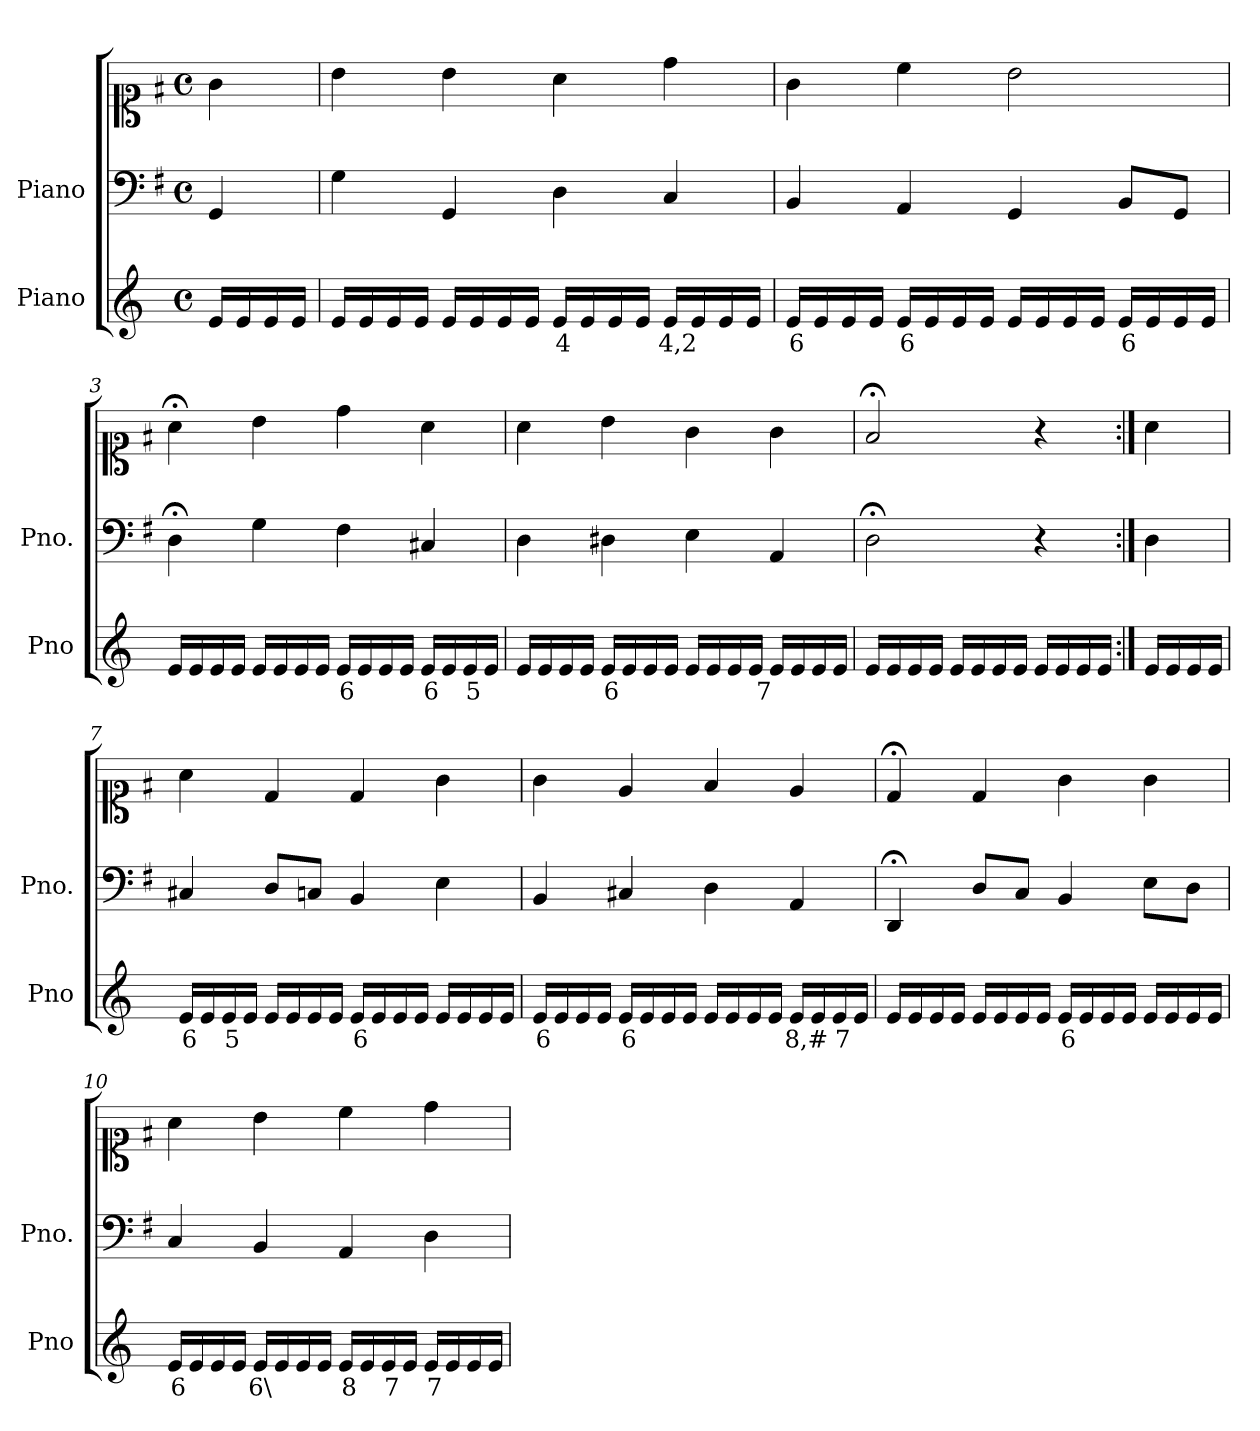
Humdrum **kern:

**kern	**text	**kern	**kern
*part2	*part2	*part1	*part1
*staff3	*staff3	*staff2	*staff1
*I"Piano	*	*I"Piano	*
*I'Pno	*	*I'Pno.	*
*clefG2	*	*clefF4	*clefC1
*k[]	*	*k[f#]	*k[f#]
*M4/4	*	*M4/4	*M4/4
*met(c)	*	*met(c)	*met(c)
=	=	=	=
16e/LL	.	4GG/	4g\
16e/	.	.	.
16e/	.	.	.
16e/JJ	.	.	.
=1	=1	=1	=1
16e/LL	.	4G\	4b\
16e/	.	.	.
16e/	.	.	.
16e/JJ	.	.	.
16e/LL	.	4GG/	4b\
16e/	.	.	.
16e/	.	.	.
16e/JJ	.	.	.
!	!LO:LY:b	!	!
16e/LL	4	4D\	4a\
16e/	.	.	.
16e/	.	.	.
16e/JJ	.	.	.
!	!LO:LY:b	!	!
16e/LL	4,2	4C/	4dd\
16e/	.	.	.
16e/	.	.	.
16e/JJ	.	.	.
=2	=2	=2	=2
!	!LO:LY:b	!	!
16e/LL	6	4BB/	4g\
16e/	.	.	.
16e/	.	.	.
16e/JJ	.	.	.
!	!LO:LY:b	!	!
16e/LL	6	4AA/	4cc\
16e/	.	.	.
16e/	.	.	.
16e/JJ	.	.	.
16e/LL	.	4GG/	2b\
16e/	.	.	.
16e/	.	.	.
16e/JJ	.	.	.
!	!LO:LY:b	!	!
16e/LL	6	8BB/L	.
16e/	.	.	.
16e/	.	8GG/J	.
16e/JJ	.	.	.
=3	=3	=3	=3
16e/LL	.	4D;<\	4a;<\
16e/	.	.	.
16e/	.	.	.
16e/JJ	.	.	.
16e/LL	.	4G\	4b\
16e/	.	.	.
16e/	.	.	.
16e/JJ	.	.	.
!	!LO:LY:b	!	!
16e/LL	6	4F#\	4dd\
16e/	.	.	.
16e/	.	.	.
16e/JJ	.	.	.
!	!LO:LY:b	!	!
16e/LL	6	4C#X/	4a\
16e/	.	.	.
!	!LO:LY:b	!	!
16e/	5	.	.
16e/JJ	.	.	.
=4	=4	=4	=4
16e/LL	.	4D\	4a\
16e/	.	.	.
16e/	.	.	.
16e/JJ	.	.	.
!	!LO:LY:b	!	!
16e/LL	6	4D#X\	4b\
16e/	.	.	.
16e/	.	.	.
16e/JJ	.	.	.
16e/LL	.	4E\	4g\
16e/	.	.	.
16e/	.	.	.
16e/JJ	.	.	.
!	!LO:LY:b	!	!
16e/LL	7	4AA/	4g\
16e/	.	.	.
16e/	.	.	.
16e/JJ	.	.	.
=5	=5	=5	=5
16e/LL	.	2D;<\	2f#;</
16e/	.	.	.
16e/	.	.	.
16e/JJ	.	.	.
16e/LL	.	.	.
16e/	.	.	.
16e/	.	.	.
16e/JJ	.	.	.
16e/LL	.	4r	4r
16e/	.	.	.
16e/	.	.	.
16e/JJ	.	.	.
=6:|!	=6:|!	=6:|!	=6:|!
16e/LL	.	4D\	4a\
16e/	.	.	.
16e/	.	.	.
16e/JJ	.	.	.
=7	=7	=7	=7
!	!LO:LY:b	!	!
16e/LL	6	4C#X/	4a\
16e/	.	.	.
!	!LO:LY:b	!	!
16e/	5	.	.
16e/JJ	.	.	.
16e/LL	.	8D/L	4d/
16e/	.	.	.
16e/	.	8Cn/J	.
16e/JJ	.	.	.
!	!LO:LY:b	!	!
16e/LL	6	4BB/	4d/
16e/	.	.	.
16e/	.	.	.
16e/JJ	.	.	.
16e/LL	.	4E\	4g\
16e/	.	.	.
16e/	.	.	.
16e/JJ	.	.	.
=8	=8	=8	=8
!	!LO:LY:b	!	!
16e/LL	6	4BB/	4g\
16e/	.	.	.
16e/	.	.	.
16e/JJ	.	.	.
!	!LO:LY:b	!	!
16e/LL	6	4C#X/	4e/
16e/	.	.	.
16e/	.	.	.
16e/JJ	.	.	.
16e/LL	.	4D\	4f#/
16e/	.	.	.
16e/	.	.	.
16e/JJ	.	.	.
!	!LO:LY:b	!	!
16e/LL	8,#	4AA/	4e/
16e/	.	.	.
!	!LO:LY:b	!	!
16e/	7	.	.
16e/JJ	.	.	.
=9	=9	=9	=9
16e/LL	.	4DD;</	4d;</
16e/	.	.	.
16e/	.	.	.
16e/JJ	.	.	.
16e/LL	.	8D/L	4d/
16e/	.	.	.
16e/	.	8C/J	.
16e/JJ	.	.	.
!	!LO:LY:b	!	!
16e/LL	6	4BB/	4g\
16e/	.	.	.
16e/	.	.	.
16e/JJ	.	.	.
16e/LL	.	8E\L	4g\
16e/	.	.	.
16e/	.	8D\J	.
16e/JJ	.	.	.
=10	=10	=10	=10
!	!LO:LY:b	!	!
16e/LL	6	4C/	4a\
16e/	.	.	.
16e/	.	.	.
16e/JJ	.	.	.
!	!LO:LY:b	!	!
16e/LL	6\	4BB/	4b\
16e/	.	.	.
16e/	.	.	.
16e/JJ	.	.	.
!	!LO:LY:b	!	!
16e/LL	8	4AA/	4cc\
16e/	.	.	.
!	!LO:LY:b	!	!
16e/	7	.	.
16e/JJ	.	.	.
!	!LO:LY:b	!	!
16e/LL	7	4D\	4dd\
16e/	.	.	.
16e/	.	.	.
16e/JJ	.	.	.
=	=	=	=
*-	*-	*-	*-
